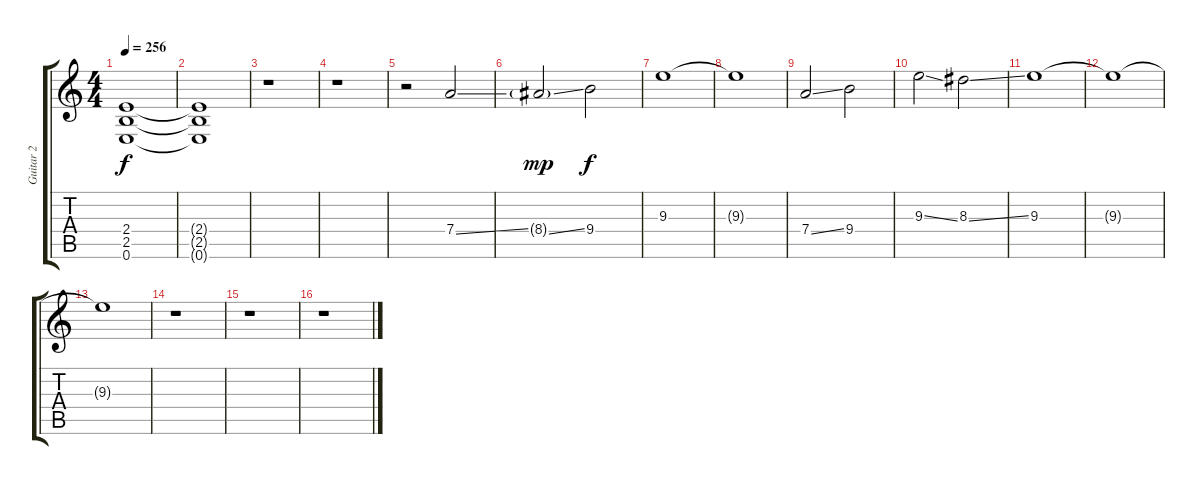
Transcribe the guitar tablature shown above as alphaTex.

\track ("Guitar 2" "Guitar 2") {instrument electricguitarclean}
\staff {score tabs}
\tuning (E4 B3 G3 D3 A2 E2) {hide}
\ts (4 4)
\tempo 256
\clef g2
\ks c
(2.4{t} 2.5{t} 0.6{t}).1{dy f} |
(2.4{t} 2.5{t} 0.6{t}).1 |
r.1 |
r.1 |
r.2 7.4{ss}.2{volume 16 instrument distortionguitar} |
8.4{ss g}.2{dy mp} 9.4.2{dy f} |
9.3.1 |
9.3{t}.1 |
7.4{ss}.2 9.4.2 |
9.3{ss}.2 8.3{ss}.2 |
9.3.1 |
9.3{t}.1 |
9.3{t}.1 |
r.1 |
r.1 |
r.1
